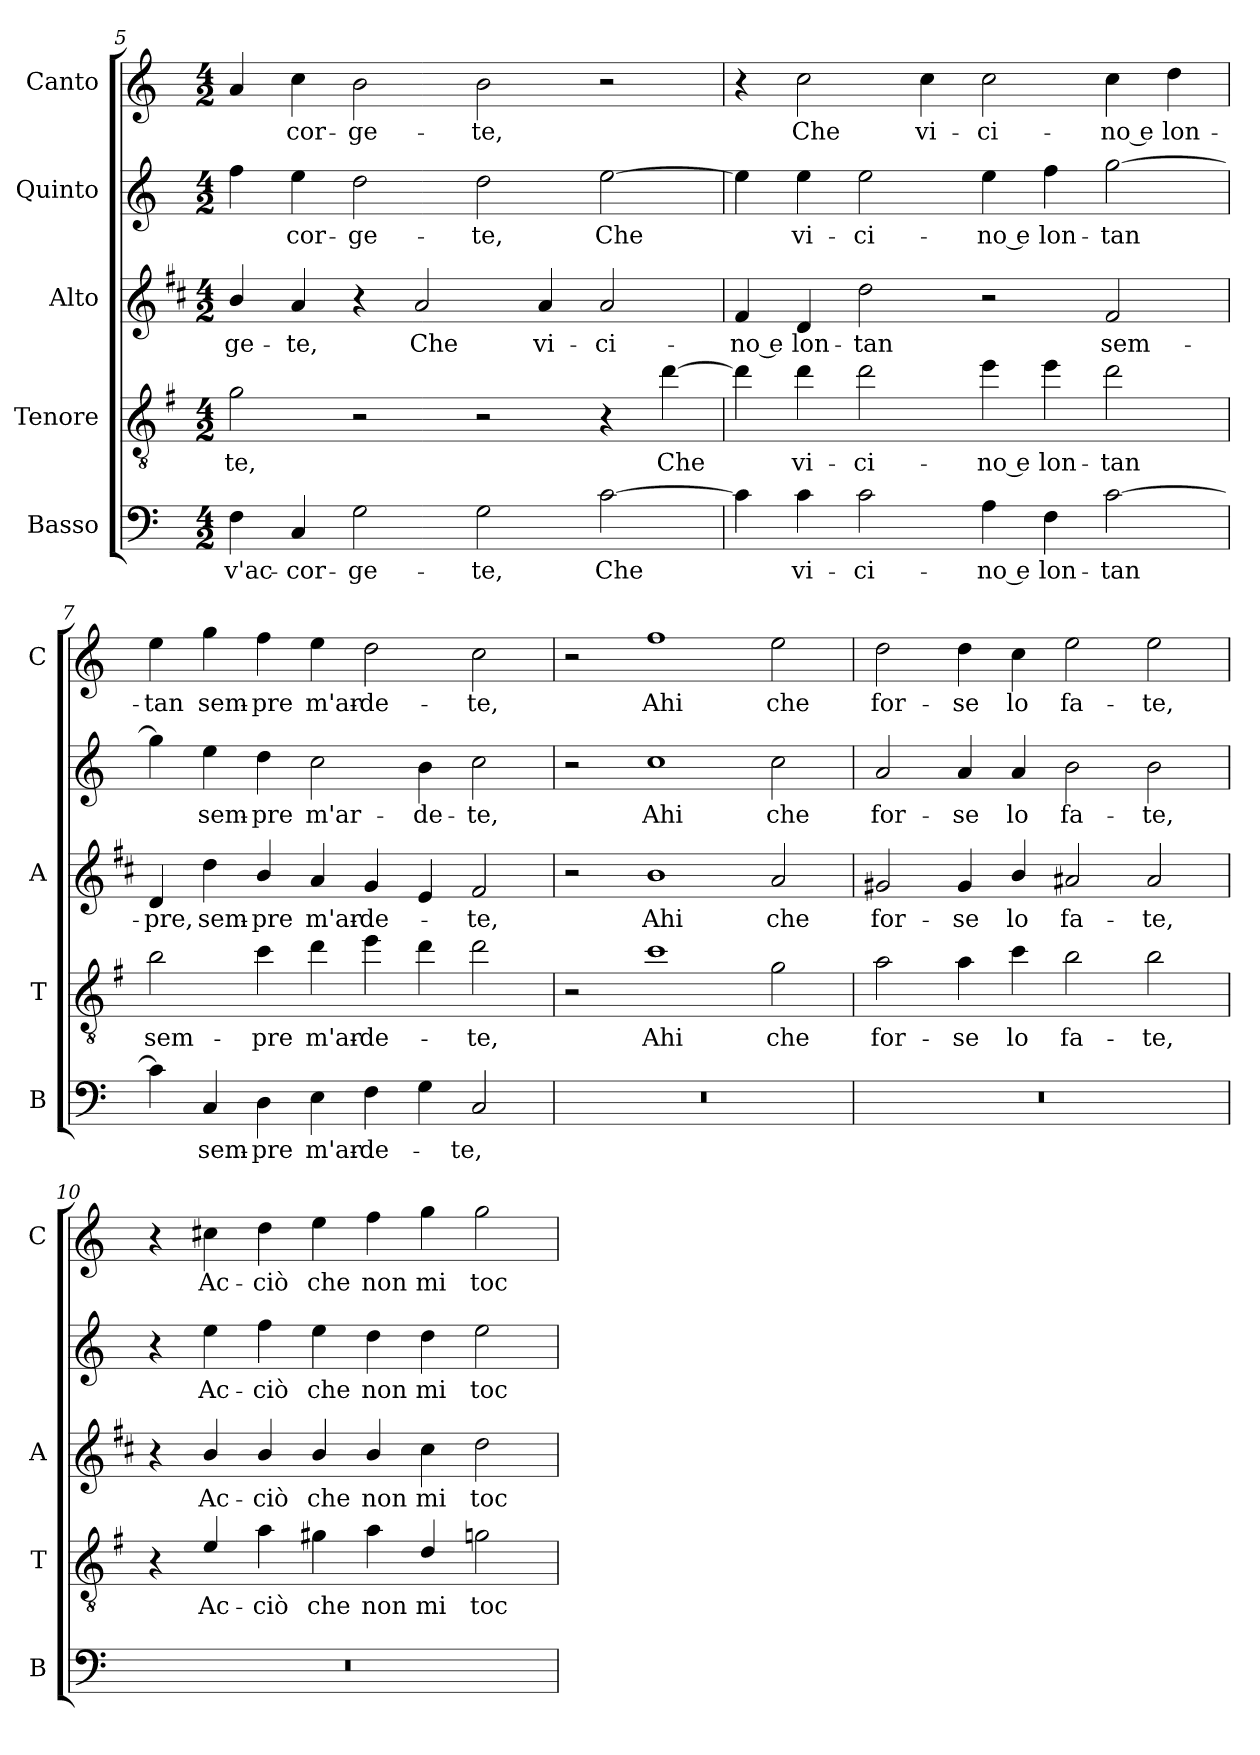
**kern	**text	**kern	**text	**kern	**text	**kern	**text	**kern	**text
*part5	*part5	*part4	*part4	*part3	*part3	*part2	*part2	*part1	*part1
*staff5	*staff5	*staff4	*staff4	*staff3	*staff3	*staff2	*staff2	*staff1	*staff1
*I"Basso	*	*I"Tenore	*	*I"Alto	*	*I"Quinto	*	*I"Canto	*
*I'B	*	*I'T	*	*I'A	*	*	*	*I'C	*
*clefF4	*	*clefGv2	*	*clefG2	*	*clefG2	*	*clefG2	*
*	*	*ITrd4c7	*	*ITrd1c2	*	*	*	*	*
*k[]	*	*k[]	*	*k[]	*	*k[]	*	*k[]	*
*C:	*	*C:	*	*C:	*	*C:	*	*C:	*
*M4/2	*	*M4/2	*	*M4/2	*	*M4/2	*	*M4/2	*
=5	=5	=5	=5	=5	=5	=5	=5	=5	=5
!	!LO:LY:b	!	!LO:LY:b	!	!LO:LY:b	!	!	!	!
4F\	v'ac-	2c\	-te,	4a/	-ge-	4ff\	.	4a/	.
!	!LO:LY:b	!	!	!	!LO:LY:b	!	!LO:LY:b	!	!LO:LY:b
4C/	-cor-	.	.	4g/	-te,	4ee\	-cor-	4cc\	-cor-
!	!LO:LY:b	!	!	!	!	!	!LO:LY:b	!	!LO:LY:b
2G\	-ge-	2r	.	4r	.	2dd\	-ge-	2b\	-ge-
!	!	!	!	!	!LO:LY:b	!	!	!	!
.	.	.	.	2g/	Che	.	.	.	.
!	!LO:LY:b	!	!	!	!	!	!LO:LY:b	!	!LO:LY:b
2G\	-te,	2r	.	.	.	2dd\	-te,	2b\	-te,
!	!	!	!	!	!LO:LY:b	!	!	!	!
.	.	.	.	4g/	vi-	.	.	.	.
!	!LO:LY:b	!	!	!	!LO:LY:b	!	!LO:LY:b	!	!
[2c\	Che	4r	.	2g/	-ci-	[2ee\	Che	2r	.
!	!	!	!LO:LY:b	!	!	!	!	!	!
.	.	[4g\	Che	.	.	.	.	.	.
=6	=6	=6	=6	=6	=6	=6	=6	=6	=6
!	!	!	!	!	!LO:LY:b	!	!	!	!
4c\]	.	4g\]	.	4e/	-no e	4ee\]	.	4r	.
!	!LO:LY:b	!	!LO:LY:b	!	!LO:LY:b	!	!LO:LY:b	!	!LO:LY:b
4c\	vi-	4g\	vi-	4c/	lon-	4ee\	vi-	2cc\	Che
!	!LO:LY:b	!	!LO:LY:b	!	!LO:LY:b	!	!LO:LY:b	!	!
2c\	-ci-	2g\	-ci-	2cc\	-tan	2ee\	-ci-	.	.
!	!	!	!	!	!	!	!	!	!LO:LY:b
.	.	.	.	.	.	.	.	4cc\	vi-
!	!LO:LY:b	!	!LO:LY:b	!	!	!	!LO:LY:b	!	!LO:LY:b
4A\	-no e	4a\	-no e	2r	.	4ee\	-no e	2cc\	-ci-
!	!LO:LY:b	!	!LO:LY:b	!	!	!	!LO:LY:b	!	!
4F\	lon-	4a\	lon-	.	.	4ff\	lon-	.	.
!	!LO:LY:b	!	!LO:LY:b	!	!LO:LY:b	!	!LO:LY:b	!	!LO:LY:b
[2c\	-tan	2g\	-tan	2e/	sem-	[2gg\	-tan	4cc\	-no e
!	!	!	!	!	!	!	!	!	!LO:LY:b
.	.	.	.	.	.	.	.	4dd\	lon-
=7	=7	=7	=7	=7	=7	=7	=7	=7	=7
!	!	!	!LO:LY:b	!	!LO:LY:b	!	!	!	!LO:LY:b
4c\]	.	2e\	sem-	4c/	-pre,	4gg\]	.	4ee\	-tan
!	!LO:LY:b	!	!	!	!LO:LY:b	!	!LO:LY:b	!	!LO:LY:b
4C/	sem-	.	.	4cc\	sem-	4ee\	sem-	4gg\	sem-
!	!LO:LY:b	!	!LO:LY:b	!	!LO:LY:b	!	!LO:LY:b	!	!LO:LY:b
4D\	-pre	4f\	-pre	4a/	-pre	4dd\	-pre	4ff\	-pre
!	!LO:LY:b	!	!LO:LY:b	!	!LO:LY:b	!	!LO:LY:b	!	!LO:LY:b
4E\	m'ar-	4g\	m'ar-	4g/	m'ar-	2cc\	m'ar-	4ee\	m'ar-
!	!LO:LY:b	!	!LO:LY:b	!	!LO:LY:b	!	!	!	!LO:LY:b
4F\	-de-	4a\	-de-	4f/	-de-	.	.	2dd\	-de-
!	!	!	!	!	!	!	!LO:LY:b	!	!
4G\	.	4g\	.	4d/	.	4b\	-de-	.	.
!	!LO:LY:b	!	!LO:LY:b	!	!LO:LY:b	!	!LO:LY:b	!	!LO:LY:b
2C/	-te,	2g\	-te,	2e/	-te,	2cc\	-te,	2cc\	-te,
!!LO:LB:g=z
=8	=8	=8	=8	=8	=8	=8	=8	=8	=8
0r	.	2r	.	2r	.	2r	.	2r	.
!	!	!	!LO:LY:b	!	!LO:LY:b	!	!LO:LY:b	!	!LO:LY:b
.	.	1f	Ahi	1a	Ahi	1cc	Ahi	1ff	Ahi
!	!	!	!LO:LY:b	!	!LO:LY:b	!	!LO:LY:b	!	!LO:LY:b
.	.	2c\	che	2g/	che	2cc\	che	2ee\	che
=9	=9	=9	=9	=9	=9	=9	=9	=9	=9
!	!	!	!LO:LY:b	!	!LO:LY:b	!	!LO:LY:b	!	!LO:LY:b
0r	.	2d\	for-	2f#X/	for-	2a/	for-	2dd\	for-
!	!	!	!LO:LY:b	!	!LO:LY:b	!	!LO:LY:b	!	!LO:LY:b
.	.	4d\	-se	4f#/	-se	4a/	-se	4dd\	-se
!	!	!	!LO:LY:b	!	!LO:LY:b	!	!LO:LY:b	!	!LO:LY:b
.	.	4f\	lo	4a/	lo	4a/	lo	4cc\	lo
!	!	!	!LO:LY:b	!	!LO:LY:b	!	!LO:LY:b	!	!LO:LY:b
.	.	2e\	fa-	2g#X/	fa-	2b\	fa-	2ee\	fa-
!	!	!	!LO:LY:b	!	!LO:LY:b	!	!LO:LY:b	!	!LO:LY:b
.	.	2e\	-te,	2g#/	-te,	2b\	-te,	2ee\	-te,
=10	=10	=10	=10	=10	=10	=10	=10	=10	=10
0r	.	4r	.	4r	.	4r	.	4r	.
!	!	!	!LO:LY:b	!	!LO:LY:b	!	!LO:LY:b	!	!LO:LY:b
.	.	4A/	Ac-	4a/	Ac-	4ee\	Ac-	4cc#X\	Ac-
!	!	!	!LO:LY:b	!	!LO:LY:b	!	!LO:LY:b	!	!LO:LY:b
.	.	4d\	-ciò	4a/	-ciò	4ff\	-ciò	4dd\	-ciò
!	!	!	!LO:LY:b	!	!LO:LY:b	!	!LO:LY:b	!	!LO:LY:b
.	.	4c#X\	che	4a/	che	4ee\	che	4ee\	che
!	!	!	!LO:LY:b	!	!LO:LY:b	!	!LO:LY:b	!	!LO:LY:b
.	.	4d\	non	4a/	non	4dd\	non	4ff\	non
!	!	!	!LO:LY:b	!	!LO:LY:b	!	!LO:LY:b	!	!LO:LY:b
.	.	4G/	mi	4b\	mi	4dd\	mi	4gg\	mi
!	!	!	!LO:LY:b	!	!LO:LY:b	!	!LO:LY:b	!	!LO:LY:b
.	.	2cn\	toc-	2cc\	toc-	2ee\	toc-	2gg\	toc-
=	=	=	=	=	=	=	=	=	=
*-	*-	*-	*-	*-	*-	*-	*-	*-	*-
